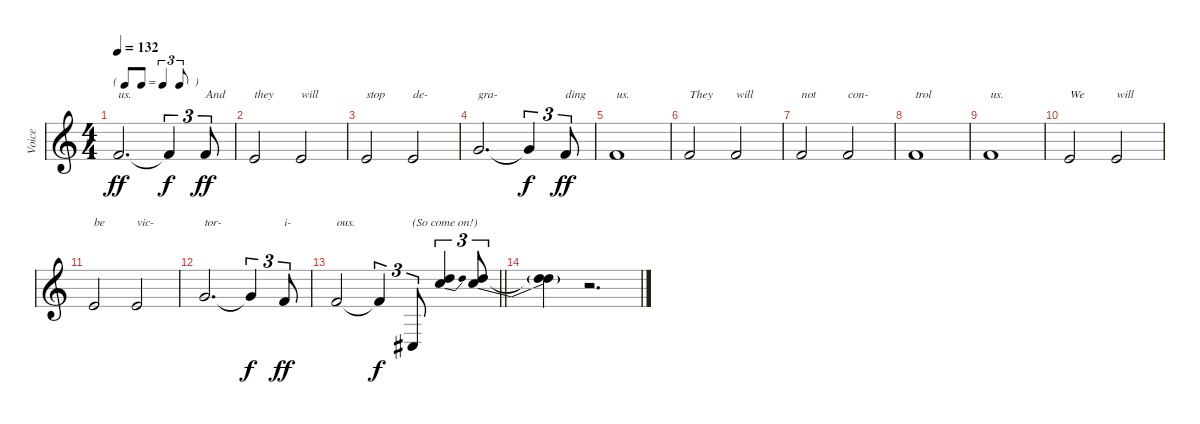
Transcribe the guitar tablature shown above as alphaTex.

\track ("Voice" "Voice") {instrument flute}
\staff {score}
\tuning (E4 B3 G3 D3 A2 E2 B1) {hide}
\ts (4 4)
\tf triplet8th
\tempo 132
\clef g2
\ks c
10.3.2{d txt "us." dy ff} 10.3{t}.4{tu (3 2) dy f} 10.3.8{tu (3 2) txt "And" dy ff} |
9.3.2{txt "they"} 9.3.2{txt "will"} |
9.3.2{txt "stop"} 9.3.2{txt "de-"} |
12.3.2{d txt "gra-"} 12.3{t}.4{tu (3 2) dy f} 10.3.8{tu (3 2) txt "ding" dy ff} |
10.3.1{txt "us."} |
10.3.2{txt "They"} 10.3.2{txt "will"} |
10.3.2{txt "not"} 10.3.2{txt "con-"} |
10.3.1{txt "trol"} |
10.3.1{txt "us."} |
9.3.2{txt "We"} 9.3.2{txt "will"} |
9.3.2{txt "be"} 9.3.2{txt "vic-"} |
12.3.2{d txt "tor-"} 12.3{t}.4{tu (3 2) dy f} 10.3.8{tu (3 2) txt "i-" dy ff} |
\barLineRight lightlight
10.3.2{txt "ous."} 10.3{t}.4{tu (3 2) dy f} 4.5.8{tu (3 2) txt "(So come on!)"} (15.2 17.3{be (bend 0 0 60 4)}).4{tu (3 2) beam Up} (15.2 17.3{be (bend 0 0 60 4)}).8{tu (3 2) beam Up} |
(15.2{t} 17.3{t}).4 r.2{d}
